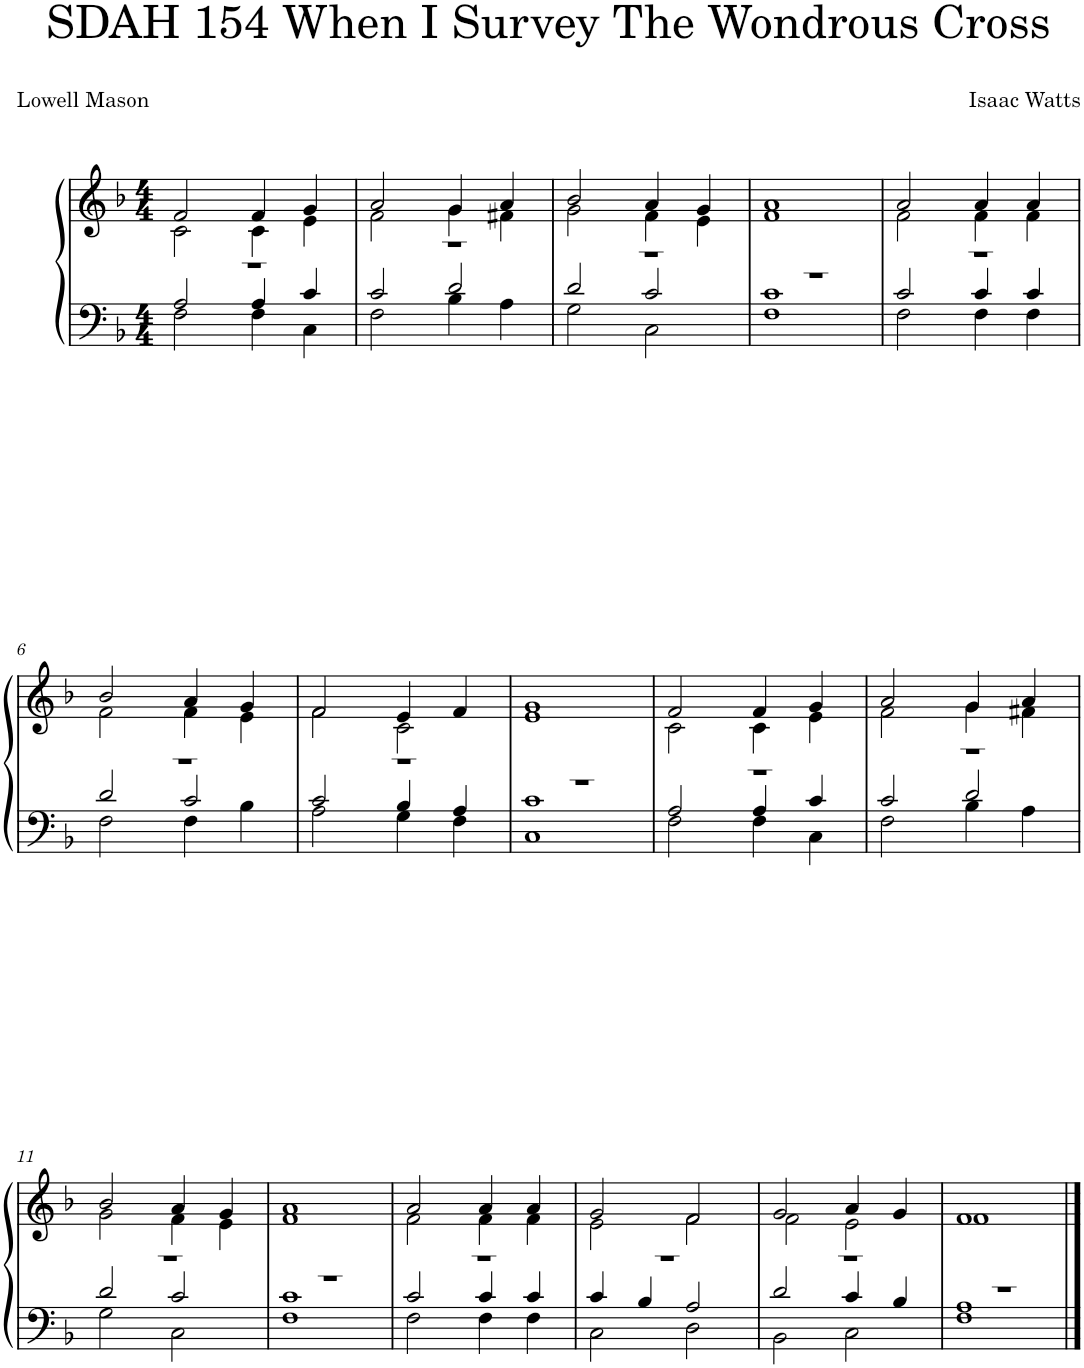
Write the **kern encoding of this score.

**kern	**kern
*part1	*part1
*staff2	*staff1
*I"Piano	*
*I'Pno.	*
*clefF4	*clefG2
*k[b-]	*k[b-]
*M4/4	*M4/4
=1	=1
*^	*^
*	*^	*	*
1r	2A/	2F\	2f/	2c\
.	4A/	4F\	4f/	4c\
.	4c/	4C\	4g/	4e\
=2	=2	=2	=2	=2
1r	2c/	2F\	2a/	2f\
.	2d/	4B-\	4g/	4g\
.	.	4A\	4a/	4f#X\
=3	=3	=3	=3	=3
1r	2d/	2G\	2b-/	2g\
.	2c/	2C\	4a/	4f\
.	.	.	4g/	4e\
=4	=4	=4	=4	=4
1r	1c	1F	1a	1f
=5	=5	=5	=5	=5
1r	2c/	2F\	2a/	2f\
.	4c/	4F\	4a/	4f\
.	4c/	4F\	4a/	4f\
!!LO:LB:g=z	!!
=6	=6	=6	=6	=6
1r	2d/	2F\	2b-/	2f\
.	2c/	4F\	4a/	4f\
.	.	4B-\	4g/	4e\
=7	=7	=7	=7	=7
1r	2c/	2A\	2f/	2f\
.	4B-/	4G\	4e/	2c\
.	4A/	4F\	4f/	.
=8	=8	=8	=8	=8
1r	1c	1C	1g	1e
=9	=9	=9	=9	=9
1r	2A/	2F\	2f/	2c\
.	4A/	4F\	4f/	4c\
.	4c/	4C\	4g/	4e\
=10	=10	=10	=10	=10
1r	2c/	2F\	2a/	2f\
.	2d/	4B-\	4g/	4g\
.	.	4A\	4a/	4f#X\
!!LO:LB:g=z	!!
=11	=11	=11	=11	=11
1r	2d/	2G\	2b-/	2g\
.	2c/	2C\	4a/	4f\
.	.	.	4g/	4e\
=12	=12	=12	=12	=12
1r	1c	1F	1a	1f
=13	=13	=13	=13	=13
1r	2c/	2F\	2a/	2f\
.	4c/	4F\	4a/	4f\
.	4c/	4F\	4a/	4f\
=14	=14	=14	=14	=14
1r	4c/	2C\	2g/	2e\
.	4B-/	.	.	.
.	2A/	2D\	2f/	2f\
=15	=15	=15	=15	=15
1r	2d/	2BB-\	2g/	2f\
.	4c/	2C\	4a/	2e\
.	4B-/	.	4g/	.
=16	=16	=16	=16	=16
1r	1A	1F	1f	1f
*v	*v	*v	*	*
*	*v	*v
==	==
*-	*-
